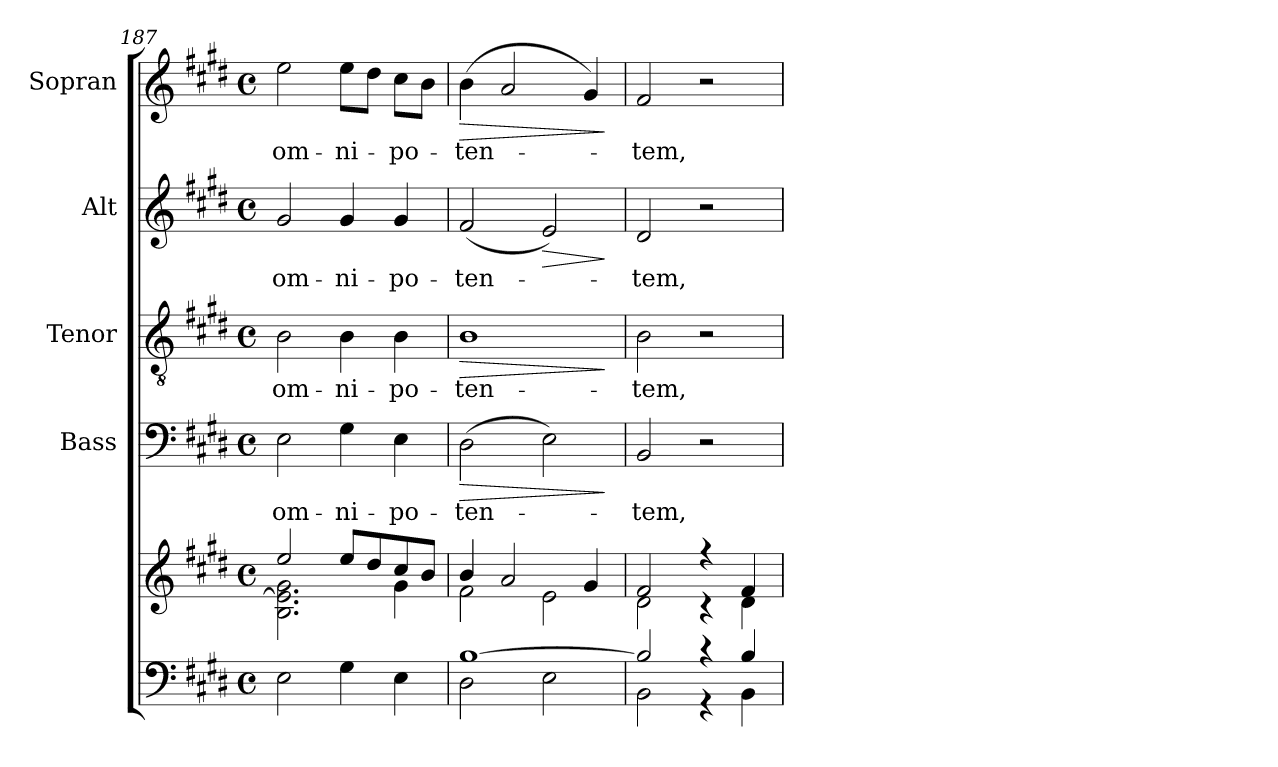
**kern	**kern	**kern	**text	**dynam	**kern	**text	**dynam	**kern	**text	**dynam	**kern	**text	**dynam
*part5	*part5	*part4	*part4	*part4	*part3	*part3	*part3	*part2	*part2	*part2	*part1	*part1	*part1
*staff6	*staff5	*staff4	*staff4	*staff4	*staff3	*staff3	*staff3	*staff2	*staff2	*staff2	*staff1	*staff1	*staff1
*	*	*I"Bass	*	*	*I"Tenor	*	*	*I"Alt	*	*	*I"Sopran	*	*
*	*	*I'B.	*	*	*I'T.	*	*	*I'A.	*	*	*I'S.	*	*
*clefF4	*clefG2	*clefF4	*	*	*clefGv2	*	*	*clefG2	*	*	*clefG2	*	*
*k[f#c#g#d#]	*k[f#c#g#d#]	*k[f#c#g#d#]	*	*	*k[f#c#g#d#]	*	*	*k[f#c#g#d#]	*	*	*k[f#c#g#d#]	*	*
*E:	*E:	*E:	*	*	*E:	*	*	*E:	*	*	*E:	*	*
*M4/4	*M4/4	*M4/4	*	*	*M4/4	*	*	*M4/4	*	*	*M4/4	*	*
*met(c)	*met(c)	*met(c)	*	*	*met(c)	*	*	*met(c)	*	*	*met(c)	*	*
=187	=187	=187	=187	=187	=187	=187	=187	=187	=187	=187	=187	=187	=187
*	*^	*	*	*	*	*	*	*	*	*	*	*	*
!	!	!	!	!LO:LY:b	!	!	!LO:LY:b	!	!	!LO:LY:b	!	!	!LO:LY:b	!
2E\	2ee/	2.B\ 2.e\] 2.g#\	2E\	om-	.	2B\	om-	.	2g#/	om-	.	2ee\	om-	.
!	!	!	!	!LO:LY:b	!	!	!LO:LY:b	!	!	!LO:LY:b	!	!	!LO:LY:b	!
4G#\	8ee/L	.	4G#\	-ni-	.	4B\	-ni-	.	4g#/	-ni-	.	8ee\L	-ni-	.
.	8dd#/	.	.	.	.	.	.	.	.	.	.	8dd#\J	.	.
!	!	!	!	!LO:LY:b	!	!	!LO:LY:b	!	!	!LO:LY:b	!	!	!LO:LY:b	!
4E\	8cc#/	4g#\	4E\	-po-	.	4B\	-po-	.	4g#/	-po-	.	8cc#\L	-po-	.
.	8b/J	.	.	.	.	.	.	.	.	.	.	8b\J	.	.
=188	=188	=188	=188	=188	=188	=188	=188	=188	=188	=188	=188	=188	=188	=188
*^	*	*	*	*	*	*	*	*	*	*	*	*	*	*
!	!	!	!	!	!LO:LY:b	!LO:HP:b	!	!LO:LY:b	!LO:HP:b	!	!LO:LY:b	!	!	!LO:LY:b	!LO:HP:b
[>1B	2D#\	4b/	2f#\	(>2D#\	-ten-	>	1B	-ten-	>	(<2f#/	-ten-	.	(>4b\	-ten-	>
.	.	2a/	.	.	.	.	.	.	.	.	.	.	2a/	.	.
!	!	!	!	!	!	!	!	!	!	!	!	!LO:HP:b	!	!	!
.	2E\	.	2e\	2E\)	.	.	.	.	.	2e/)	.	>	.	.	.
.	.	4g#/	.	.	.	.	.	.	.	.	.	.	4g#/)	.	.
*v	*v	*	*	*	*	*	*	*	*	*	*	*	*	*	*
*	*v	*v	*	*	*	*	*	*	*	*	*	*	*	*
.	.	.	.	]	.	.	]	.	.	]	.	.	]
=189	=189	=189	=189	=189	=189	=189	=189	=189	=189	=189	=189	=189	=189
*^	*^	*	*	*	*	*	*	*	*	*	*	*	*
!	!	!	!	!	!LO:LY:b	!	!	!LO:LY:b	!	!	!LO:LY:b	!	!	!LO:LY:b	!
2B/]	2BB\	2f#/	2d#\	2BB/	-tem,	.	2B\	-tem,	.	2d#/	-tem,	.	2f#/	-tem,	.
4r	4r	4r	4r	2r	.	.	2r	.	.	2r	.	.	2r	.	.
4B/	4BB\	4f#/	4d#\	.	.	.	.	.	.	.	.	.	.	.	.
*v	*v	*	*	*	*	*	*	*	*	*	*	*	*	*	*
*	*v	*v	*	*	*	*	*	*	*	*	*	*	*	*
=	=	=	=	=	=	=	=	=	=	=	=	=	=
*-	*-	*-	*-	*-	*-	*-	*-	*-	*-	*-	*-	*-	*-
